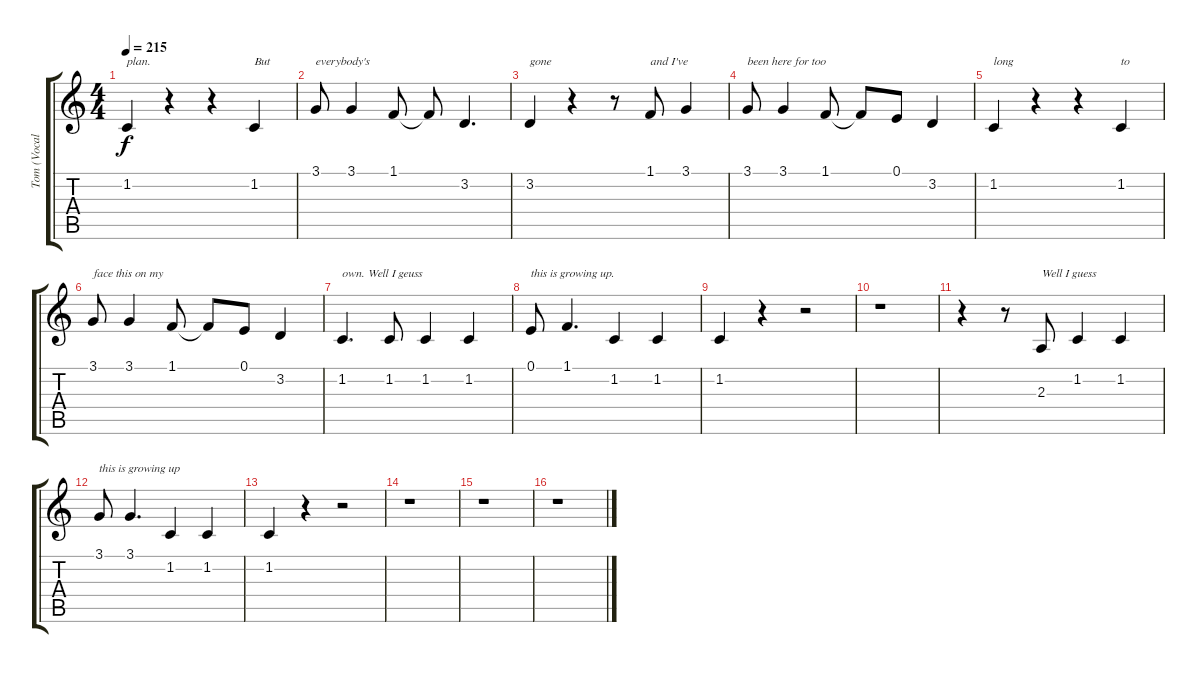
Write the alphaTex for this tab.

\track ("Tom (Vocals)" "Tom (Vocal") {instrument tenorsax}
\staff {score tabs}
\tuning (E4 B3 G3 D3 A2 E2) {hide}
\ts (4 4)
\tempo 215
\clef g2
\ks c
1.2.4{txt "plan." dy f} r.4 r.4 1.2.4{txt "But"} |
3.1.8{txt "everybody's"} 3.1.4 1.1.8 1.1{t}.8 3.2.4{d} |
3.2.4{txt "gone"} r.4 r.8 1.1.8{txt "and I've"} 3.1.4 |
3.1.8{txt "been here for too"} 3.1.4 1.1.8 1.1{t}.8 0.1.8 3.2.4 |
1.2.4{txt "long"} r.4 r.4 1.2.4{txt "to"} |
3.1.8{txt "face this on my"} 3.1.4 1.1.8 1.1{t}.8 0.1.8 3.2.4 |
1.2.4{d txt "own. Well I geuss"} 1.2.8 1.2.4 1.2.4 |
0.1.8{txt "this is growing up."} 1.1.4{d} 1.2.4 1.2.4 |
1.2.4 r.4 r.2 |
r.1 |
r.4 r.8 2.3.8{txt "Well I guess"} 1.2.4 1.2.4 |
3.1.8{txt "this is growing up"} 3.1.4{d} 1.2.4 1.2.4 |
1.2.4 r.4 r.2 |
r.1 |
r.1 |
r.1
